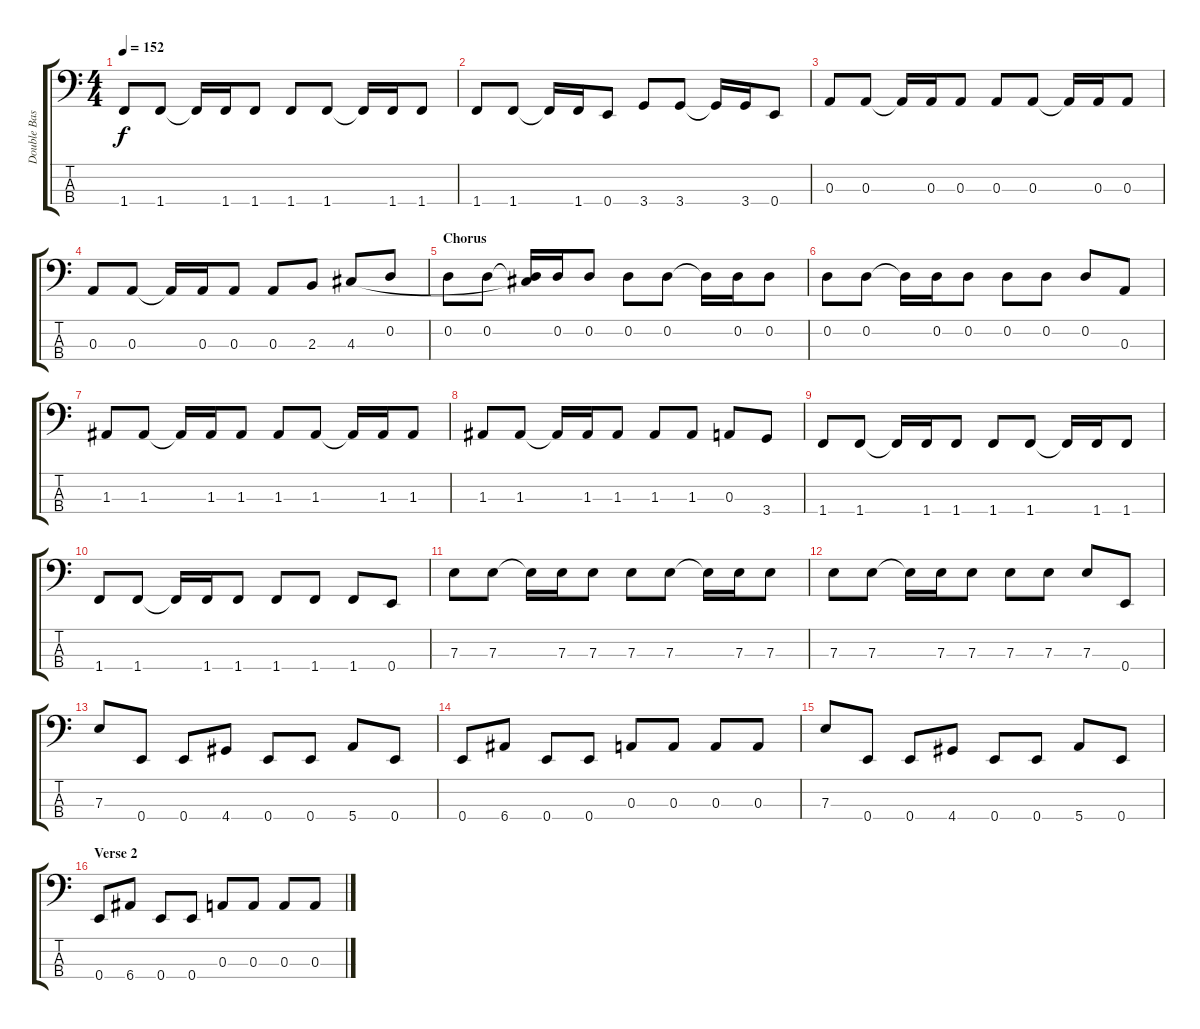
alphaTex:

\track ("Double Bass" "Double Bas") {instrument electricbassfinger}
\staff {score tabs}
\tuning (G2 D2 A1 E1) {hide}
\ts (4 4)
\tempo 152
\clef f4
\ks c
1.4.8{dy f} 1.4.8 1.4{t}.16 1.4.16 1.4.8 1.4.8 1.4.8 1.4{t}.16 1.4.16 1.4.8 |
1.4.8 1.4.8 1.4{t}.16 1.4.16 0.4.8 3.4.8 3.4.8 3.4{t}.16 3.4.16 0.4.8 |
0.3.8 0.3.8 0.3{t}.16 0.3.16 0.3.8 0.3.8 0.3.8 0.3{t}.16 0.3.16 0.3.8 |
0.3.8 0.3.8 0.3{t}.16 0.3.16 0.3.8 0.3.8 2.3.8 4.3.8 0.2.8 |
\section ("" "Chorus")
0.2.8 0.2.8 (0.2{t} 4.3{t}).16 0.2.16 0.2.8 0.2.8 0.2.8 0.2{t}.16 0.2.16 0.2.8 |
0.2.8 0.2.8 0.2{t}.16 0.2.16 0.2.8 0.2.8 0.2.8 0.2.8 0.3.8 |
1.3.8 1.3.8 1.3{t}.16 1.3.16 1.3.8 1.3.8 1.3.8 1.3{t}.16 1.3.16 1.3.8 |
1.3.8 1.3.8 1.3{t}.16 1.3.16 1.3.8 1.3.8 1.3.8 0.3.8 3.4.8 |
1.4.8 1.4.8 1.4{t}.16 1.4.16 1.4.8 1.4.8 1.4.8 1.4{t}.16 1.4.16 1.4.8 |
1.4.8 1.4.8 1.4{t}.16 1.4.16 1.4.8 1.4.8 1.4.8 1.4.8 0.4.8 |
7.3.8 7.3.8 7.3{t}.16 7.3.16 7.3.8 7.3.8 7.3.8 7.3{t}.16 7.3.16 7.3.8 |
7.3.8 7.3.8 7.3{t}.16 7.3.16 7.3.8 7.3.8 7.3.8 7.3.8 0.4.8 |
7.3.8 0.4.8 0.4.8 4.4.8 0.4.8 0.4.8 5.4.8 0.4.8 |
0.4.8 6.4.8 0.4.8 0.4.8 0.3.8 0.3.8 0.3.8 0.3.8 |
7.3.8 0.4.8 0.4.8 4.4.8 0.4.8 0.4.8 5.4.8 0.4.8 |
\section ("" "Verse 2")
0.4.8 6.4.8 0.4.8 0.4.8 0.3.8 0.3.8 0.3.8 0.3.8
